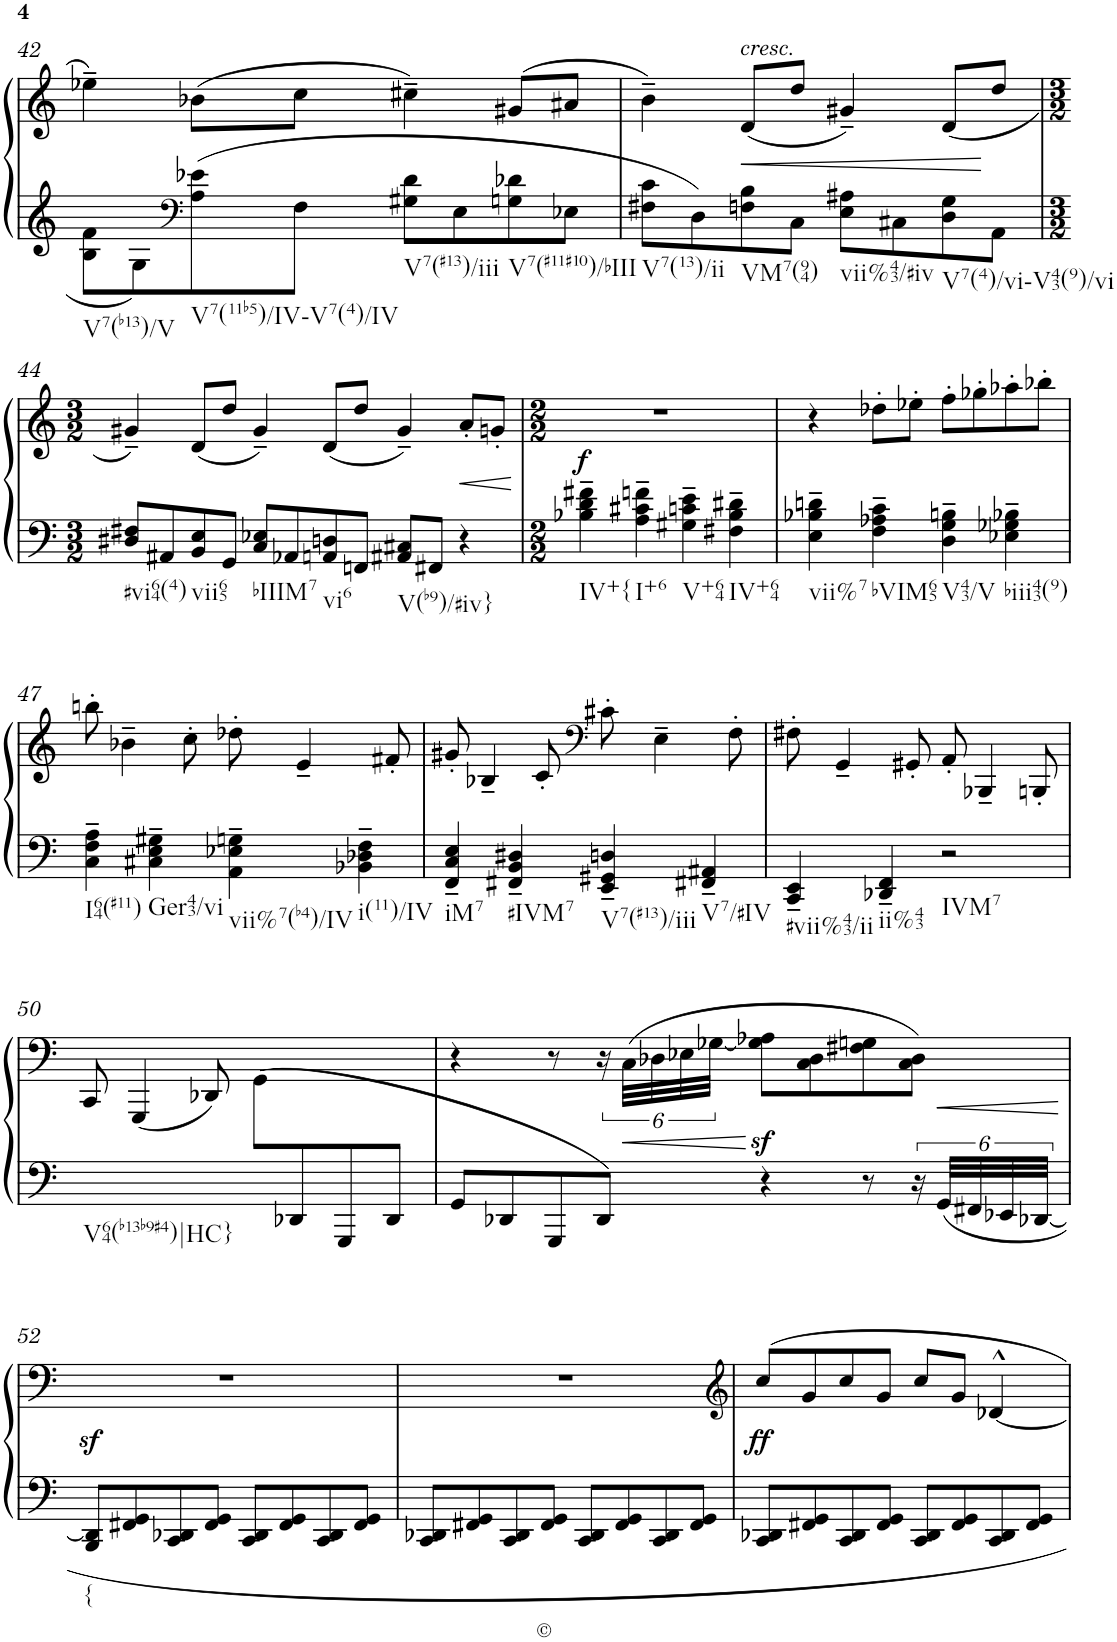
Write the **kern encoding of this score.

**kern	**kern	**dynam
*part1	*part1	*part1
*staff2	*staff1	*staff1/2
*I"Piano	*	*
!!LO:PB:g=z
*clefG2	*clefG2	*
*k[]	*k[]	*
*M2/2	*M2/2	*
=42	=42	=42
!LO:TX:b:t=V7(b13)/V	!	!
8B\ 8f\L	4ee-X~\	.
8G\	.	.
*clefF4	*	*
!LO:TX:b:t=V7(11b5)/IV-V7(4)/IV	!	!
8A\ 8e-X\	(>8b-X\L	.
8F\J	8cc\J	.
!LO:TX:b:t=V7(#13)/iii	!	!
8G#X\ 8d\L	4cc#X~\)	.
8E\	.	.
!LO:TX:b:t=V7(#11#10)/bIII	!	!
8Gn\ 8d-X\	(>8g#X/L	.
8E-X\J	8a#X/J	.
=43	=43	=43
!LO:TX:b:t=V7(13)/ii	!	!
8F#X\ 8c\L	4b~\)	.
8D\	.	.
!	!LO:TX:a:i:t=cresc.	!
!LO:TX:b:t=VM7(94)	!	!
!	!	!LO:HP:b
8Fn\ 8B\	(<8d/L	<
8C\J	8dd/J	.
!LO:TX:b:t=vii%43/#iv	!	!
8E\ 8A#X\L	4g#X~/)	.
8C#X\	.	.
!LO:TX:b:t=V7(4)/vi-V43(9)/vi	!	!
8D\ 8G\	(<8d/L	.
8AA\J	8dd/J	[
!!LO:LB:g=z
=44	=44	=44
*M3/2	*M3/2	*
!LO:TX:b:t=#vi64(4)	!	!
8D#X/ 8F#X/L	4g#X~/)	.
8AA#X/	.	.
!LO:TX:b:t=vii65	!	!
8BB/ 8E/	(<8d/L	.
8GG/J	8dd/J	.
!LO:TX:b:t=bIIIM7	!	!
8C/ 8E-X/L	4g#~/)	.
8AA-X/	.	.
!LO:TX:b:t=vi6	!	!
8AAn/ 8Dn/	(<8d/L	.
8FFn/J	8dd/J	.
!LO:TX:b:t=V(b9)/#iv}	!	!
8AA#X/ 8C#X/L	4g#~/)	.
8FF#X/J	.	.
!	!	!LO:HP:b
4r	8a'/L	<
.	8gn'/J	.
.	.	[
=45	=45	=45
*M2/2	*M2/2	*
!LO:TX:b:t=IV+{	!	!
!	!	!LO:DY:a=2
4B-X\~ 4d\~ 4f#X\~	1r	f
!LO:TX:b:t=I+6	!	!
4A\~ 4c#X\~ 4fn\~	.	.
!LO:TX:b:t=V+64	!	!
4G#X\~ 4cn\~ 4e\~	.	.
!LO:TX:b:t=IV+64	!	!
4F#X\~ 4B-\~ 4d#X\~	.	.
=46	=46	=46
!LO:TX:b:t=vii%7	!	!
4E\~ 4B-X\~ 4dn\~	4r	.
!LO:TX:b:t=bVIM65	!	!
4F\~ 4A-X\~ 4c\~	8dd-X'\L	.
.	8ee-X'\J	.
!LO:TX:b:t=V43/V	!	!
4D\~ 4G\~ 4Bn\~	8ff'\L	.
.	8gg-X'\	.
!LO:TX:b:t=biii43(9)	!	!
4E-X\~ 4G-X\~ 4B-X\~	8aa-X'\	.
.	8bb-X'\J	.
!!LO:LB:g=z
=47	=47	=47
!LO:TX:b:t=I64(#11)	!	!
4C\~ 4F\~ 4A\~	8bbn'\	.
.	4b-X~\	.
!LO:TX:b:t=Ger43/vi	!	!
4C#X\~ 4E\~ 4G#X\~	.	.
.	8cc'\	.
!LO:TX:b:t=vii%7(b4)/IV	!	!
4AA\~ 4E-X\~ 4Gn\~	8dd-X'\	.
.	4e~/	.
!LO:TX:b:t=i(11)/IV	!	!
4BB-X\~ 4D-X\~ 4F\~	.	.
.	8f#X'/	.
=48	=48	=48
!LO:TX:b:t=iM7	!	!
4FF/~ 4C/~ 4E/~	8g#X'/	.
.	4B-X~/	.
!LO:TX:b:t=#IVM7	!	!
4FF#X/~ 4BB/~ 4D#X/~	.	.
.	8c'/	.
*	*clefF4	*
!LO:TX:b:t=V7(#13)/iii	!	!
4EE/~ 4GG#X/~ 4Dn/~	8c#X'\	.
.	4E~\	.
!LO:TX:b:t=V7/#IV	!	!
4FF#X/~ 4AA#X/~	.	.
.	8F'\	.
=49	=49	=49
!LO:TX:b:t=#vii%43/ii	!	!
4CC/~ 4EE/~	8F#X'\	.
.	4GG~/	.
!LO:TX:b:t=ii%43	!	!
4DD-X/~ 4FF/~	.	.
.	8GG#X'/	.
!LO:TX:b:t=IVM7	!	!
2r	8AA'/	.
.	4BBB-X~/	.
.	8BBBn'/	.
!!LO:LB:g=z
=50	=50	=50
*	*^	*
!LO:TX:b:t=V64(b13b9#4)|HC}	!	!	!
2ryy	8CC/	2ryy	.
.	(<4GGG/	.	.
.	8DD-X/)	.	.
8ryy	2ryy	(8GG\L	.
8DD-X/	.	4.ryy	.
8GGG/	.	.	.
8DD-/J	.	.	.
*	*v	*v	*
=51	=51	=51
8GG/L	4r	.
8DD-X/	.	.
8GGG/	8r	.
8DD-/J)	24r	.
!	!	!LO:HP:b
.	(>48C\LLL	<
.	48D-X\	.
.	48E-X\	.
.	[<48G-X\JJJ	.
4r	8G-\]z< 8A-X\z<L	[
.	8C\ 8D-\	.
8r	8F#X\ 8Gn\	.
24r	8C\ 8D-\J)	.
48GG/LLL	.	.
48FF#X/	.	.
48EE-X/	.	.
[48DD-X/JJJ	.	.
!!LO:LB:g=z
=52	=52	=52
!LO:TX:b:t={	!	!
8BBB/z> 8DD-/]z>L	1r	.
8FF#X/ 8GG/	.	.
8CC/ 8DD-X/	.	.
8FF#/ 8GG/J	.	.
8CC/ 8DD-/L	.	.
8FF#/ 8GG/	.	.
8CC/ 8DD-/	.	.
8FF#/ 8GG/J	.	.
=53	=53	=53
8CC/ 8DD-X/L	1r	.
8FF#X/ 8GG/	.	.
8CC/ 8DD-/	.	.
8FF#/ 8GG/J	.	.
8CC/ 8DD-/L	.	.
8FF#/ 8GG/	.	.
8CC/ 8DD-/	.	.
8FF#/ 8GG/J	.	.
=54	=54	=54
*	*clefG2	*
!	!	!LO:DY:b
8CC/ 8DD-X/L	8cc/L	ff
8FF#X/ 8GG/	8g/	.
8CC/ 8DD-/	8cc/	.
8FF#/ 8GG/J	8g/J	.
8CC/ 8DD-/L	8cc/L	.
8FF#/ 8GG/	8g/J	.
8CC/ 8DD-/	[4d-X^^/	.
8FF#/ 8GG/J	.	.
=	=	=
*-	*-	*-
